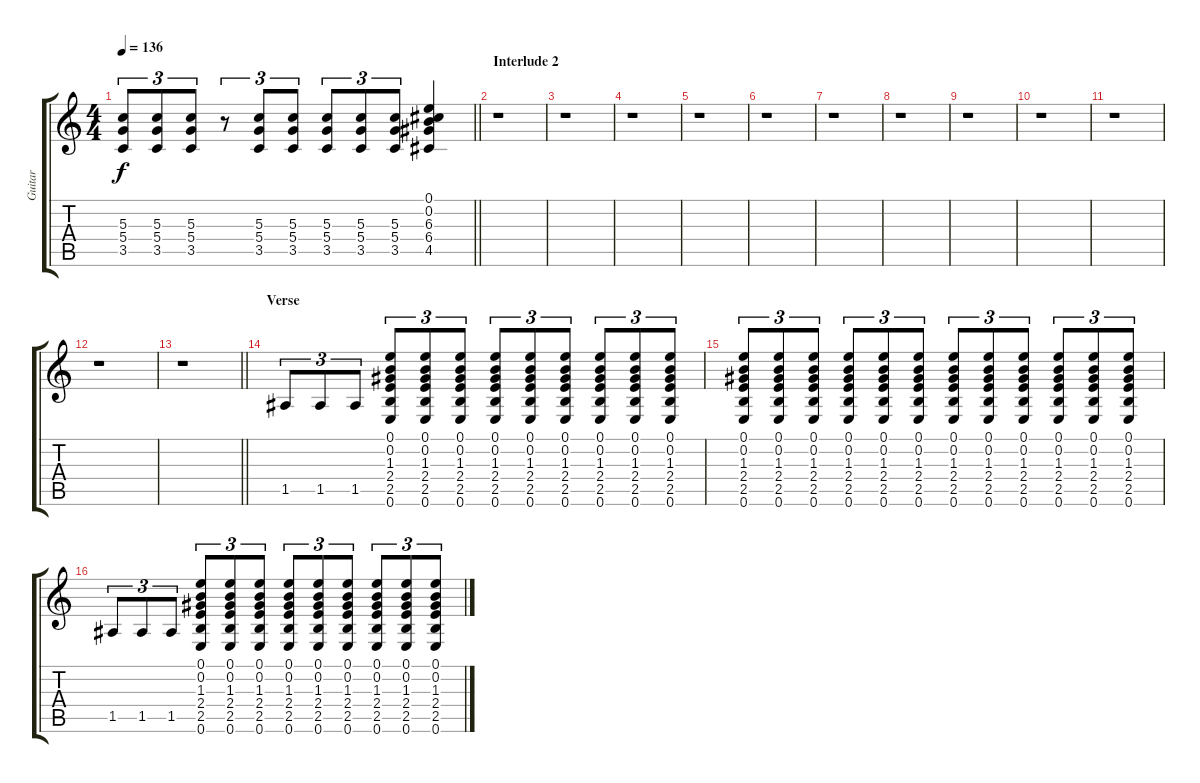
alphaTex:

\track ("Guitar" "Guitar") {instrument distortionguitar}
\staff {score tabs}
\tuning (E4 B3 G3 D3 A2 E2) {hide}
\ts (4 4)
\tempo 136
\clef g2
\barLineRight lightlight
\ks c
(5.3 5.4 3.5).8{tu (3 2) dy f} (5.3 5.4 3.5).8{tu (3 2)} (5.3 5.4 3.5).8{tu (3 2)} r.8{tu (3 2)} (5.3 5.4 3.5).8{tu (3 2)} (5.3 5.4 3.5).8{tu (3 2)} (5.3 5.4 3.5).8{tu (3 2)} (5.3 5.4 3.5).8{tu (3 2)} (5.3 5.4 3.5).8{tu (3 2)} (0.1 0.2 6.3 6.4 4.5).4 |
\section ("" "Interlude 2")
r.1 |
r.1 |
r.1 |
r.1 |
r.1 |
r.1 |
r.1 |
r.1 |
r.1 |
r.1 |
r.1 |
\barLineRight lightlight
r.1 |
\section ("" "Verse")
1.5.8{tu (3 2)} 1.5.8{tu (3 2)} 1.5.8{tu (3 2)} (0.1 0.2 1.3 2.4 2.5 0.6).8{tu (3 2)} (0.1 0.2 1.3 2.4 2.5 0.6).8{tu (3 2)} (0.1 0.2 1.3 2.4 2.5 0.6).8{tu (3 2)} (0.1 0.2 1.3 2.4 2.5 0.6).8{tu (3 2)} (0.1 0.2 1.3 2.4 2.5 0.6).8{tu (3 2)} (0.1 0.2 1.3 2.4 2.5 0.6).8{tu (3 2)} (0.1 0.2 1.3 2.4 2.5 0.6).8{tu (3 2)} (0.1 0.2 1.3 2.4 2.5 0.6).8{tu (3 2)} (0.1 0.2 1.3 2.4 2.5 0.6).8{tu (3 2)} |
(0.1 0.2 1.3 2.4 2.5 0.6).8{tu (3 2)} (0.1 0.2 1.3 2.4 2.5 0.6).8{tu (3 2)} (0.1 0.2 1.3 2.4 2.5 0.6).8{tu (3 2)} (0.1 0.2 1.3 2.4 2.5 0.6).8{tu (3 2)} (0.1 0.2 1.3 2.4 2.5 0.6).8{tu (3 2)} (0.1 0.2 1.3 2.4 2.5 0.6).8{tu (3 2)} (0.1 0.2 1.3 2.4 2.5 0.6).8{tu (3 2)} (0.1 0.2 1.3 2.4 2.5 0.6).8{tu (3 2)} (0.1 0.2 1.3 2.4 2.5 0.6).8{tu (3 2)} (0.1 0.2 1.3 2.4 2.5 0.6).8{tu (3 2)} (0.1 0.2 1.3 2.4 2.5 0.6).8{tu (3 2)} (0.1 0.2 1.3 2.4 2.5 0.6).8{tu (3 2)} |
1.5.8{tu (3 2)} 1.5.8{tu (3 2)} 1.5.8{tu (3 2)} (0.1 0.2 1.3 2.4 2.5 0.6).8{tu (3 2)} (0.1 0.2 1.3 2.4 2.5 0.6).8{tu (3 2)} (0.1 0.2 1.3 2.4 2.5 0.6).8{tu (3 2)} (0.1 0.2 1.3 2.4 2.5 0.6).8{tu (3 2)} (0.1 0.2 1.3 2.4 2.5 0.6).8{tu (3 2)} (0.1 0.2 1.3 2.4 2.5 0.6).8{tu (3 2)} (0.1 0.2 1.3 2.4 2.5 0.6).8{tu (3 2)} (0.1 0.2 1.3 2.4 2.5 0.6).8{tu (3 2)} (0.1 0.2 1.3 2.4 2.5 0.6).8{tu (3 2)}
